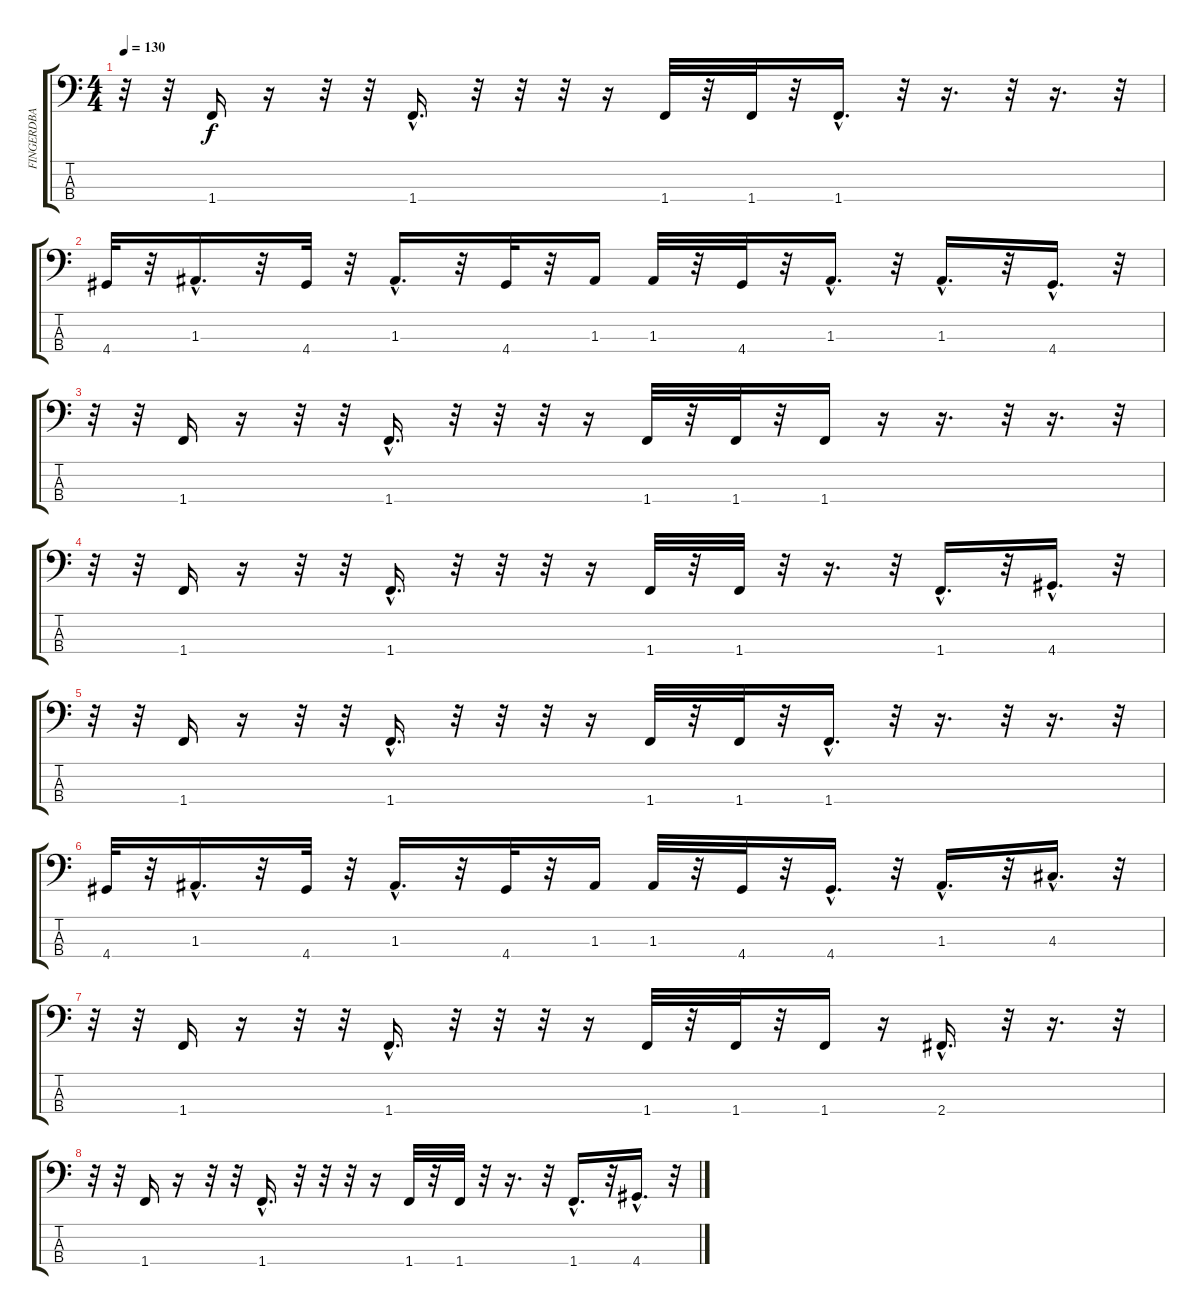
\track ("FINGERDBA" "FINGERDBA") {instrument electricbassfinger}
\staff {score tabs}
\tuning (G2 D2 A1 E1) {hide}
\ts (4 4)
\tempo 130
\clef f4
\ks c
r.32{dy f} r.32 1.4.16 r.16 r.32 r.32 1.4{hac}.16{d} r.32 r.32 r.32 r.16 1.4.32 r.32 1.4.32 r.32 1.4{hac}.16{d} r.32 r.16{d} r.32 r.16{d} r.32 |
4.4.32 r.32 1.3{hac}.16{d} r.32 4.4.32 r.32 1.3{hac}.16{d} r.32 4.4.32 r.32 1.3.16 1.3.32 r.32 4.4.32 r.32 1.3{hac}.16{d} r.32 1.3{hac}.16{d} r.32 4.4{hac}.16{d} r.32 |
r.32 r.32 1.4.16 r.16 r.32 r.32 1.4{hac}.16{d} r.32 r.32 r.32 r.16 1.4.32 r.32 1.4.32 r.32 1.4.16 r.16 r.16{d} r.32 r.16{d} r.32 |
r.32 r.32 1.4.16 r.16 r.32 r.32 1.4{hac}.16{d} r.32 r.32 r.32 r.16 1.4.32 r.32 1.4.32 r.32 r.16{d} r.32 1.4{hac}.16{d} r.32 4.4{hac}.16{d} r.32 |
r.32 r.32 1.4.16 r.16 r.32 r.32 1.4{hac}.16{d} r.32 r.32 r.32 r.16 1.4.32 r.32 1.4.32 r.32 1.4{hac}.16{d} r.32 r.16{d} r.32 r.16{d} r.32 |
4.4.32 r.32 1.3{hac}.16{d} r.32 4.4.32 r.32 1.3{hac}.16{d} r.32 4.4.32 r.32 1.3.16 1.3.32 r.32 4.4.32 r.32 4.4{hac}.16{d} r.32 1.3{hac}.16{d} r.32 4.3{hac}.16{d} r.32 |
r.32 r.32 1.4.16 r.16 r.32 r.32 1.4{hac}.16{d} r.32 r.32 r.32 r.16 1.4.32 r.32 1.4.32 r.32 1.4.16 r.16 2.4{hac}.16{d} r.32 r.16{d} r.32 |
r.32 r.32 1.4.16 r.16 r.32 r.32 1.4{hac}.16{d} r.32 r.32 r.32 r.16 1.4.32 r.32 1.4.32 r.32 r.16{d} r.32 1.4{hac}.16{d} r.32 4.4{hac}.16{d} r.32
